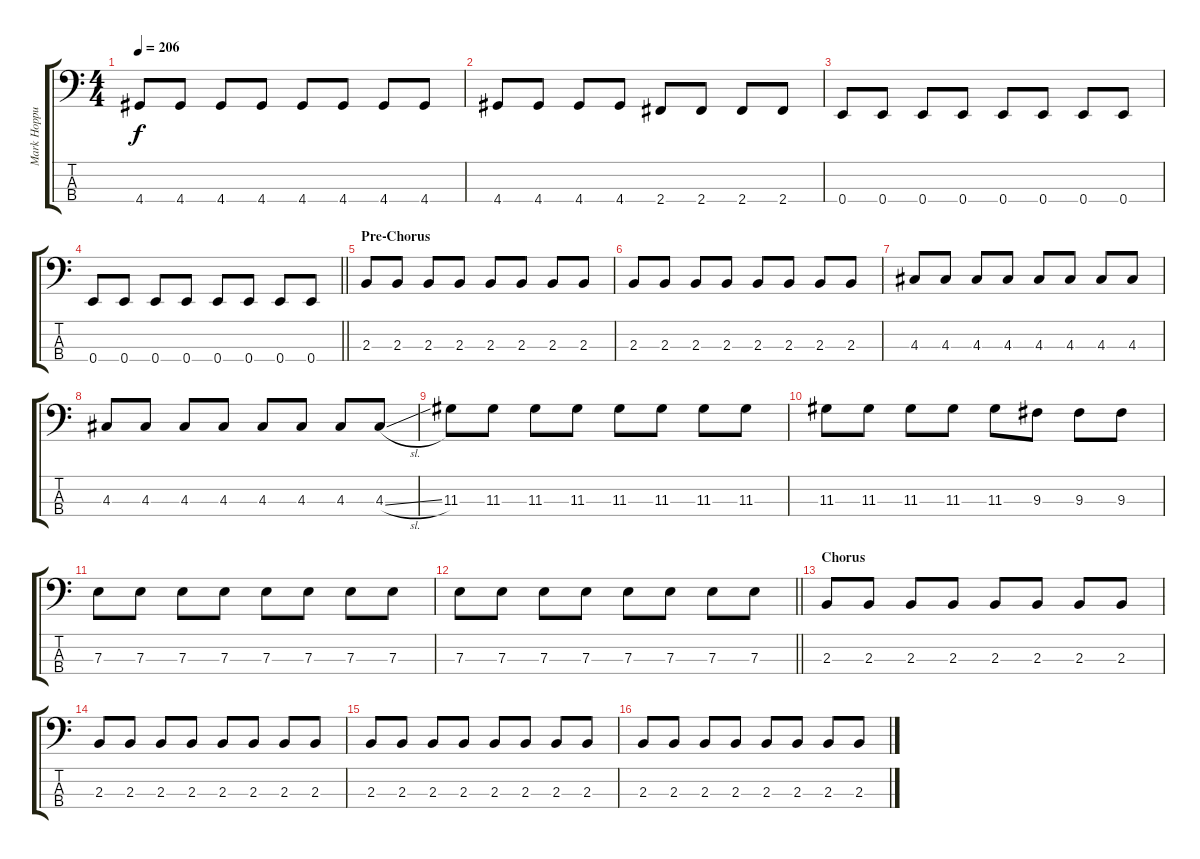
\track ("Mark Hoppus - Bass" "Mark Hoppu") {instrument electricbasspick}
\staff {score tabs}
\tuning (G2 D2 A1 E1) {hide}
\ts (4 4)
\tempo 206
\clef f4
\ks c
4.4.8{dy f} 4.4.8 4.4.8 4.4.8 4.4.8 4.4.8 4.4.8 4.4.8 |
4.4.8 4.4.8 4.4.8 4.4.8 2.4.8 2.4.8 2.4.8 2.4.8 |
0.4.8 0.4.8 0.4.8 0.4.8 0.4.8 0.4.8 0.4.8 0.4.8 |
\barLineRight lightlight
0.4.8 0.4.8 0.4.8 0.4.8 0.4.8 0.4.8 0.4.8 0.4.8 |
\section ("" "Pre-Chorus")
2.3.8 2.3.8 2.3.8 2.3.8 2.3.8 2.3.8 2.3.8 2.3.8 |
2.3.8 2.3.8 2.3.8 2.3.8 2.3.8 2.3.8 2.3.8 2.3.8 |
4.3.8 4.3.8 4.3.8 4.3.8 4.3.8 4.3.8 4.3.8 4.3.8 |
4.3.8 4.3.8 4.3.8 4.3.8 4.3.8 4.3.8 4.3.8 4.3{sl}.8 |
11.3.8 11.3.8 11.3.8 11.3.8 11.3.8 11.3.8 11.3.8 11.3.8 |
11.3.8 11.3.8 11.3.8 11.3.8 11.3.8 9.3.8 9.3.8 9.3.8 |
7.3.8 7.3.8 7.3.8 7.3.8 7.3.8 7.3.8 7.3.8 7.3.8 |
\barLineRight lightlight
7.3.8 7.3.8 7.3.8 7.3.8 7.3.8 7.3.8 7.3.8 7.3.8 |
\section ("" "Chorus")
2.3.8 2.3.8 2.3.8 2.3.8 2.3.8 2.3.8 2.3.8 2.3.8 |
2.3.8 2.3.8 2.3.8 2.3.8 2.3.8 2.3.8 2.3.8 2.3.8 |
2.3.8 2.3.8 2.3.8 2.3.8 2.3.8 2.3.8 2.3.8 2.3.8 |
2.3.8 2.3.8 2.3.8 2.3.8 2.3.8 2.3.8 2.3.8 2.3.8
